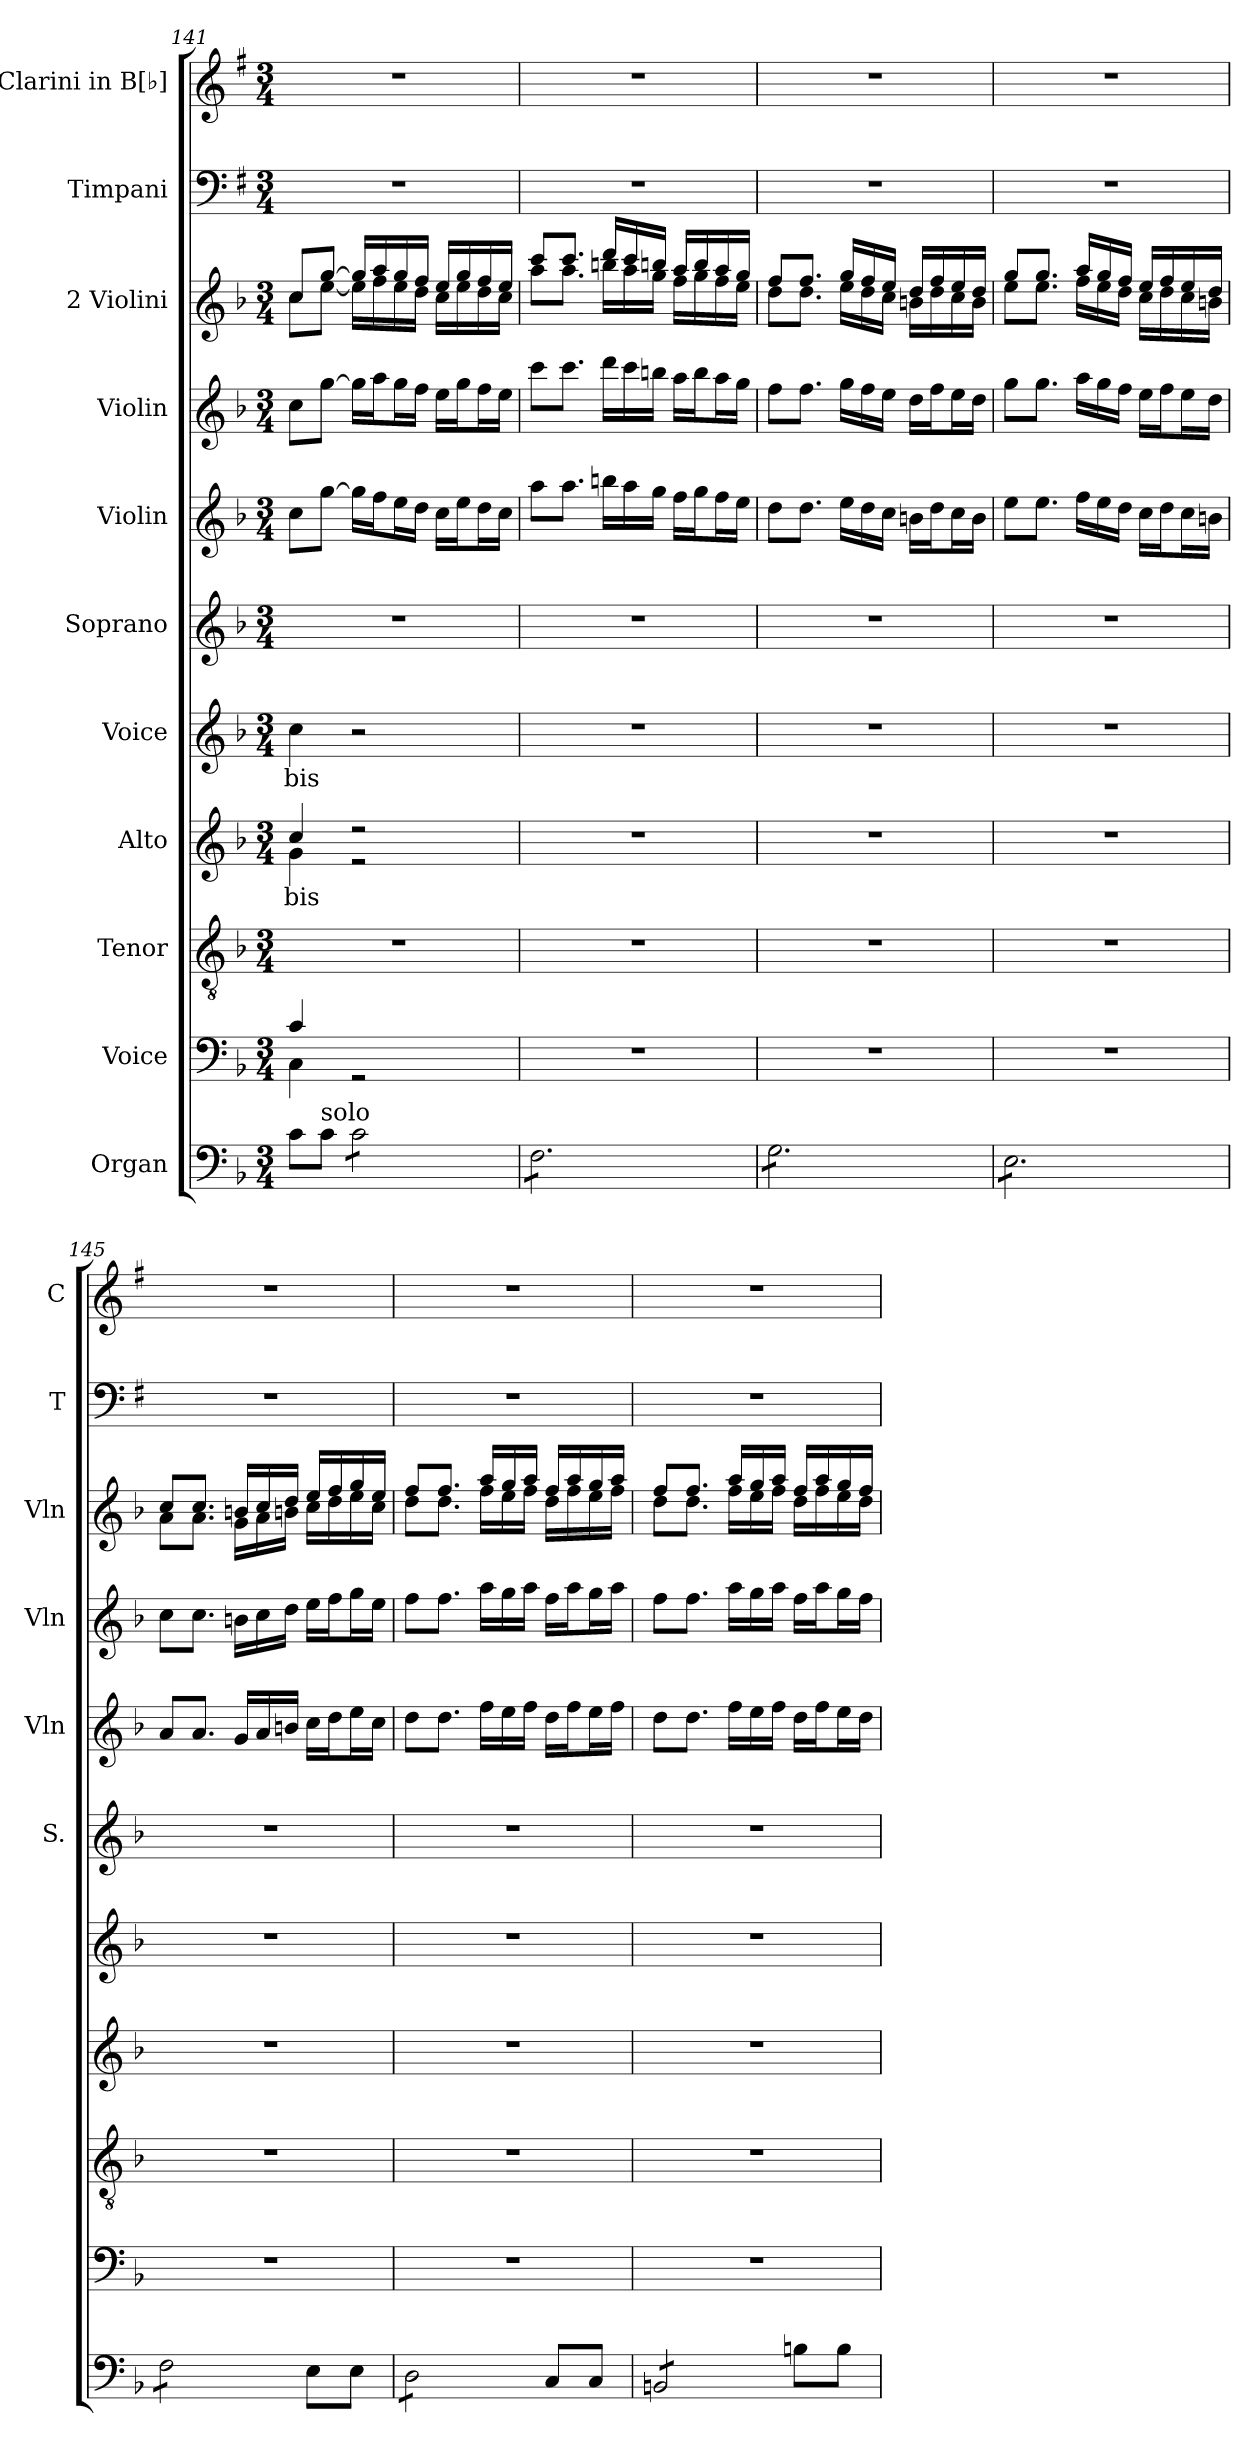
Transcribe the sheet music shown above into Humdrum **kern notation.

**kern	**kern	**kern	**kern	**text	**kern	**text	**kern	**kern	**kern	**kern	**kern	**kern
*part11	*part10	*part9	*part8	*part8	*part7	*part7	*part6	*part5	*part4	*part3	*part2	*part1
*staff11	*staff10	*staff9	*staff8	*staff8	*staff7	*staff7	*staff6	*staff5	*staff4	*staff3	*staff2	*staff1
*I"Organ	*I"Voice	*I"Tenor	*I"Alto	*	*I"Voice	*	*I"Soprano	*I"Violin	*I"Violin	*I"2 Violini	*I"Timpani	*I"Clarini in B[♭]
*	*	*	*	*	*	*	*I'S.	*I'Vln	*I'Vln	*I'Vln	*I'T	*I'C
*clefF4	*clefF4	*clefGv2	*clefG2	*	*clefG2	*	*clefG2	*clefG2	*clefG2	*clefG2	*clefF4	*clefG2
*	*	*	*	*	*	*	*	*	*	*	*ITrd1c2	*ITrd1c2
*k[b-]	*k[b-]	*k[b-]	*k[b-]	*	*k[b-]	*	*k[b-]	*k[b-]	*k[b-]	*k[b-]	*k[b-]	*k[b-]
*M3/4	*M3/4	*M3/4	*M3/4	*	*M3/4	*	*M3/4	*M3/4	*M3/4	*M3/4	*M3/4	*M3/4
=141	=141	=141	=141	=141	=141	=141	=141	=141	=141	=141	=141	=141
*	*^	*	*	*	*	*	*	*	*	*	*	*
!	!	!	!	!	!LO:LY:b	!	!LO:LY:b	!	!	!	!	!	!
*	*	*	*	*^	*	*	*	*	*	*	*^	*	*
8c\L	4c/	4C\	2.r	4cc/	4g\	-bis	4cc\	-bis	2.r	8cc\L	8cc\L	8cc/L	8cc\L	2.r	2.r
!LO:TX:a:t=solo	!	!	!	!	!	!	!	!	!	!	!	!	!	!	!
8c\J	.	.	.	.	.	.	.	.	.	[8gg\J	[8gg\J	[8gg/J	[8ee\J	.	.
*tremolo	*	*	*	*	*	*	*	*	*	*	*	*	*	*	*
8c\L	2rGG	2ryy	.	2r	2r	.	2r	.	.	16gg\LL]	16gg\LL]	16gg/LL]	16ee\LL]	.	.
.	.	.	.	.	.	.	.	.	.	16ff\J	16aa\J	16aa/	16ff\	.	.
8c\	.	.	.	.	.	.	.	.	.	16ee\L	16gg\L	16gg/	16ee\	.	.
.	.	.	.	.	.	.	.	.	.	16dd\JJ	16ff\JJ	16ff/JJ	16dd\JJ	.	.
8c\	.	.	.	.	.	.	.	.	.	16cc\LL	16ee\LL	16ee/LL	16cc\LL	.	.
.	.	.	.	.	.	.	.	.	.	16ee\J	16gg\J	16gg/	16ee\	.	.
8c\J	.	.	.	.	.	.	.	.	.	16dd\L	16ff\L	16ff/	16dd\	.	.
.	.	.	.	.	.	.	.	.	.	16cc\JJ	16ee\JJ	16ee/JJ	16cc\JJ	.	.
*	*v	*v	*	*v	*v	*	*	*	*	*	*	*	*	*	*
=142	=142	=142	=142	=142	=142	=142	=142	=142	=142	=142	=142	=142	=142
8F\L	2.r	2.r	2.r	.	2.r	.	2.r	8aa\L	8ccc\L	8ccc/L	8aa\L	2.r	2.r
8F\	.	.	.	.	.	.	.	8.aa\J	8.ccc\J	8.ccc/J	8.aa\J	.	.
8F\	.	.	.	.	.	.	.	.	.	.	.	.	.
.	.	.	.	.	.	.	.	16bbn\LL	16ddd\LL	16ddd/LL	16bbn\LL	.	.
8F\	.	.	.	.	.	.	.	16aa\	16ccc\	16ccc/	16aa\	.	.
.	.	.	.	.	.	.	.	16gg\JJ	16bbn\JJ	16bbn/JJ	16gg\JJ	.	.
8F\	.	.	.	.	.	.	.	16ff\LL	16aa\LL	16aa/LL	16ff\LL	.	.
.	.	.	.	.	.	.	.	16gg\J	16bb\J	16bb/	16gg\	.	.
8F\J	.	.	.	.	.	.	.	16ff\L	16aa\L	16aa/	16ff\	.	.
.	.	.	.	.	.	.	.	16ee\JJ	16gg\JJ	16gg/JJ	16ee\JJ	.	.
=143	=143	=143	=143	=143	=143	=143	=143	=143	=143	=143	=143	=143	=143
8G\L	2.r	2.r	2.r	.	2.r	.	2.r	8dd\L	8ff\L	8ff/L	8dd\L	2.r	2.r
8G\	.	.	.	.	.	.	.	8.dd\J	8.ff\J	8.ff/J	8.dd\J	.	.
8G\	.	.	.	.	.	.	.	.	.	.	.	.	.
.	.	.	.	.	.	.	.	16ee\LL	16gg\LL	16gg/LL	16ee\LL	.	.
8G\	.	.	.	.	.	.	.	16dd\	16ff\	16ff/	16dd\	.	.
.	.	.	.	.	.	.	.	16cc\JJ	16ee\JJ	16ee/JJ	16cc\JJ	.	.
8G\	.	.	.	.	.	.	.	16bn\LL	16dd\LL	16dd/LL	16bn\LL	.	.
.	.	.	.	.	.	.	.	16dd\J	16ff\J	16ff/	16dd\	.	.
8G\J	.	.	.	.	.	.	.	16cc\L	16ee\L	16ee/	16cc\	.	.
.	.	.	.	.	.	.	.	16b\JJ	16dd\JJ	16dd/JJ	16b\JJ	.	.
!!LO:LB:g=z
=144	=144	=144	=144	=144	=144	=144	=144	=144	=144	=144	=144	=144	=144
8E\L	2.r	2.r	2.r	.	2.r	.	2.r	8ee\L	8gg\L	8gg/L	8ee\L	2.r	2.r
8E\	.	.	.	.	.	.	.	8.ee\J	8.gg\J	8.gg/J	8.ee\J	.	.
8E\	.	.	.	.	.	.	.	.	.	.	.	.	.
.	.	.	.	.	.	.	.	16ff\LL	16aa\LL	16aa/LL	16ff\LL	.	.
8E\	.	.	.	.	.	.	.	16ee\	16gg\	16gg/	16ee\	.	.
.	.	.	.	.	.	.	.	16dd\JJ	16ff\JJ	16ff/JJ	16dd\JJ	.	.
8E\	.	.	.	.	.	.	.	16cc\LL	16ee\LL	16ee/LL	16cc\LL	.	.
.	.	.	.	.	.	.	.	16dd\J	16ff\J	16ff/	16dd\	.	.
8E\J	.	.	.	.	.	.	.	16cc\L	16ee\L	16ee/	16cc\	.	.
.	.	.	.	.	.	.	.	16bn\JJ	16dd\JJ	16dd/JJ	16bn\JJ	.	.
=145	=145	=145	=145	=145	=145	=145	=145	=145	=145	=145	=145	=145	=145
8F\L	2.r	2.r	2.r	.	2.r	.	2.r	8a/L	8cc\L	8cc/L	8a\L	2.r	2.r
8F\	.	.	.	.	.	.	.	8.a/J	8.cc\J	8.cc/J	8.a\J	.	.
8F\	.	.	.	.	.	.	.	.	.	.	.	.	.
.	.	.	.	.	.	.	.	16g/LL	16bn\LL	16bn/LL	16g\LL	.	.
8F\J	.	.	.	.	.	.	.	16a/	16cc\	16cc/	16a\	.	.
*Xtremolo	*	*	*	*	*	*	*	*	*	*	*	*	*
.	.	.	.	.	.	.	.	16bn/JJ	16dd\JJ	16dd/JJ	16bn\JJ	.	.
8E\L	.	.	.	.	.	.	.	16cc\LL	16ee\LL	16ee/LL	16cc\LL	.	.
.	.	.	.	.	.	.	.	16dd\J	16ff\J	16ff/	16dd\	.	.
8E\J	.	.	.	.	.	.	.	16ee\L	16gg\L	16gg/	16ee\	.	.
.	.	.	.	.	.	.	.	16cc\JJ	16ee\JJ	16ee/JJ	16cc\JJ	.	.
=146	=146	=146	=146	=146	=146	=146	=146	=146	=146	=146	=146	=146	=146
*tremolo	*	*	*	*	*	*	*	*	*	*	*	*	*
8D\L	2.r	2.r	2.r	.	2.r	.	2.r	8dd\L	8ff\L	8ff/L	8dd\L	2.r	2.r
8D\	.	.	.	.	.	.	.	8.dd\J	8.ff\J	8.ff/J	8.dd\J	.	.
8D\	.	.	.	.	.	.	.	.	.	.	.	.	.
.	.	.	.	.	.	.	.	16ff\LL	16aa\LL	16aa/LL	16ff\LL	.	.
8D\J	.	.	.	.	.	.	.	16ee\	16gg\	16gg/	16ee\	.	.
*Xtremolo	*	*	*	*	*	*	*	*	*	*	*	*	*
.	.	.	.	.	.	.	.	16ff\JJ	16aa\JJ	16aa/JJ	16ff\JJ	.	.
8C/L	.	.	.	.	.	.	.	16dd\LL	16ff\LL	16ff/LL	16dd\LL	.	.
.	.	.	.	.	.	.	.	16ff\J	16aa\J	16aa/	16ff\	.	.
8C/J	.	.	.	.	.	.	.	16ee\L	16gg\L	16gg/	16ee\	.	.
.	.	.	.	.	.	.	.	16ff\JJ	16aa\JJ	16aa/JJ	16ff\JJ	.	.
=147	=147	=147	=147	=147	=147	=147	=147	=147	=147	=147	=147	=147	=147
*tremolo	*	*	*	*	*	*	*	*	*	*	*	*	*
8BBn/L	2.r	2.r	2.r	.	2.r	.	2.r	8dd\L	8ff\L	8ff/L	8dd\L	2.r	2.r
8BBn/	.	.	.	.	.	.	.	8.dd\J	8.ff\J	8.ff/J	8.dd\J	.	.
8BBn/	.	.	.	.	.	.	.	.	.	.	.	.	.
.	.	.	.	.	.	.	.	16ff\LL	16aa\LL	16aa/LL	16ff\LL	.	.
8BBn/J	.	.	.	.	.	.	.	16ee\	16gg\	16gg/	16ee\	.	.
*Xtremolo	*	*	*	*	*	*	*	*	*	*	*	*	*
.	.	.	.	.	.	.	.	16ff\JJ	16aa\JJ	16aa/JJ	16ff\JJ	.	.
8Bn\L	.	.	.	.	.	.	.	16dd\LL	16ff\LL	16ff/LL	16dd\LL	.	.
.	.	.	.	.	.	.	.	16ff\J	16aa\J	16aa/	16ff\	.	.
8B\J	.	.	.	.	.	.	.	16ee\L	16gg\L	16gg/	16ee\	.	.
.	.	.	.	.	.	.	.	16dd\JJ	16ff\JJ	16ff/JJ	16dd\JJ	.	.
*	*	*	*	*	*	*	*	*	*	*v	*v	*	*
=	=	=	=	=	=	=	=	=	=	=	=	=
*-	*-	*-	*-	*-	*-	*-	*-	*-	*-	*-	*-	*-
